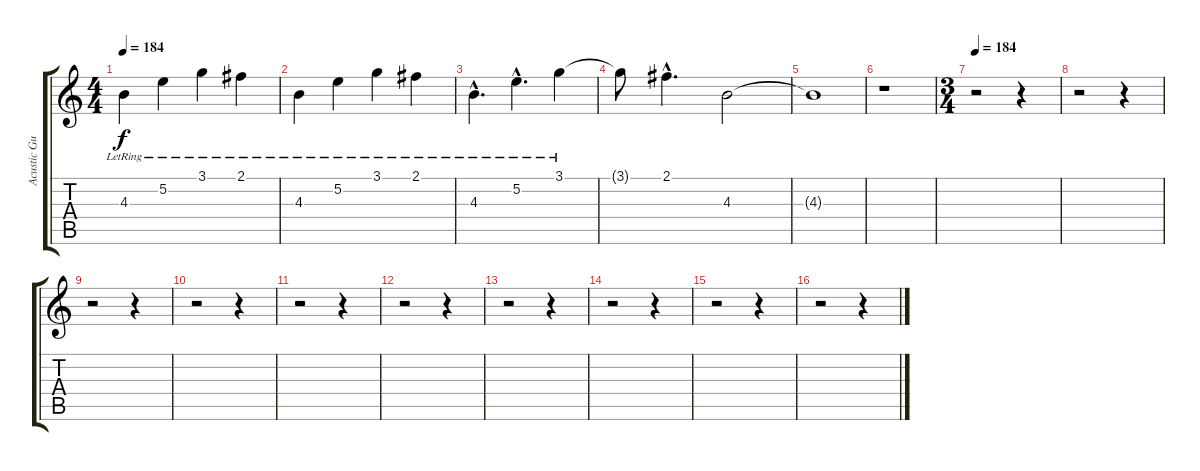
\track ("Acustic Guitar" "Acustic Gu") {instrument acousticguitarnylon}
\staff {score tabs}
\tuning (E4 B3 G3 D3 A2 E2) {hide}
\ts (4 4)
\tempo 184
\clef g2
\ks c
4.3{lr}.4{dy f} 5.2{lr}.4 3.1{lr}.4 2.1{lr}.4 |
4.3{lr}.4 5.2{lr}.4 3.1{lr}.4 2.1{lr}.4 |
4.3{hac lr}.4{d} 5.2{hac lr}.4{d} 3.1{lr}.4 |
3.1{t}.8 2.1{hac}.4{d} 4.3.2 |
4.3{t}.1 |
r.1 |
\ts (3 4)
\tempo 184
r.2 r.4 |
r.2 r.4 |
r.2 r.4 |
r.2 r.4 |
r.2 r.4 |
r.2 r.4 |
r.2 r.4 |
r.2 r.4 |
r.2 r.4 |
r.2 r.4
